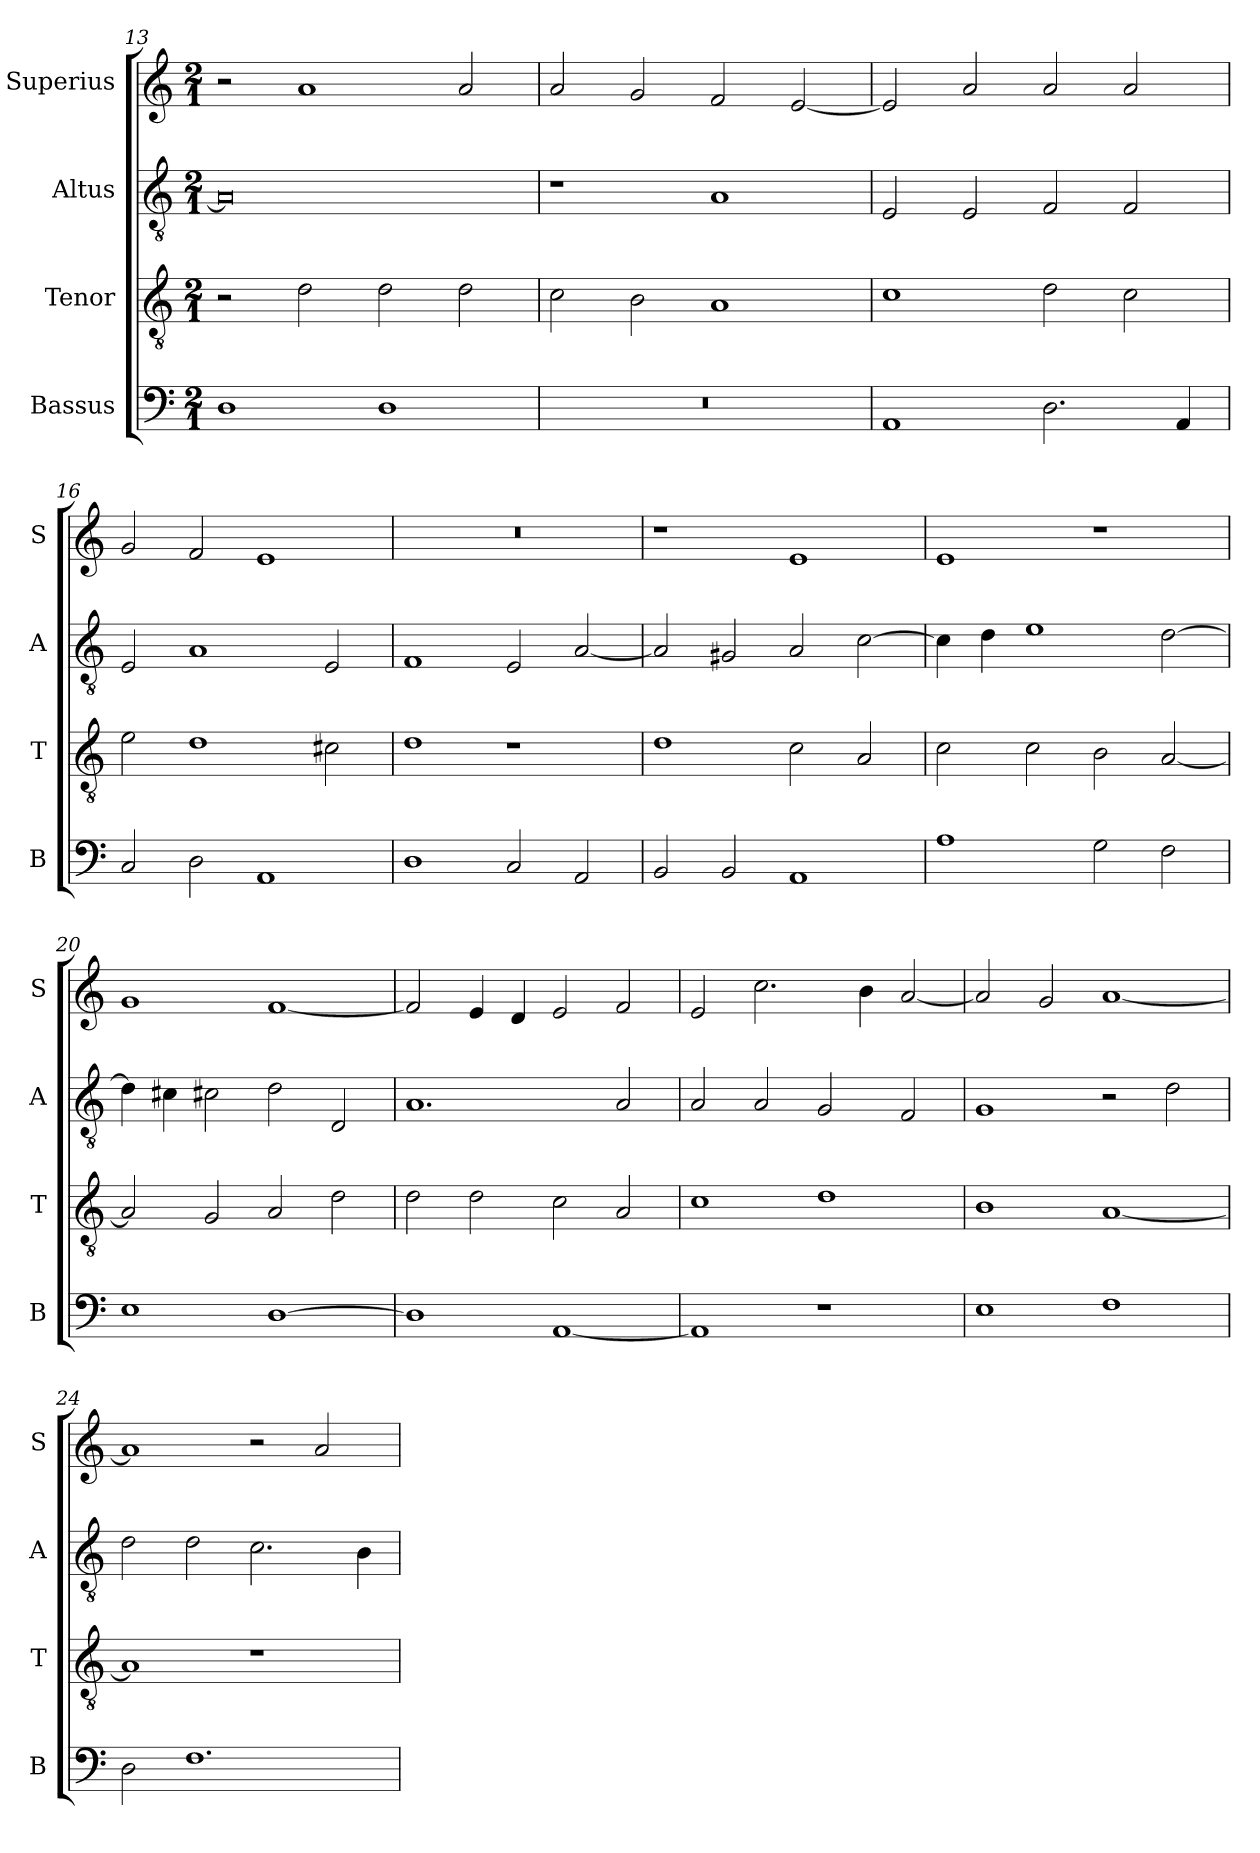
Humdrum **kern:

**kern	**kern	**kern	**kern
*part4	*part3	*part2	*part1
*staff4	*staff3	*staff2	*staff1
*I"Bassus	*I"Tenor	*I"Altus	*I"Superius
*I'B	*I'T	*I'A	*I'S
*clefF4	*clefGv2	*clefGv2	*clefG2
*k[]	*k[]	*k[]	*k[]
*M2/1	*M2/1	*M2/1	*M2/1
=13	=13	=13	=13
1D	2r	0A]	2r
.	2d\	.	1a
1D	2d\	.	.
.	2d\	.	2a/
=14	=14	=14	=14
0r	2c\	1r	2a/
.	2B\	.	2g/
.	1A	1A	2f/
.	.	.	[2e/
=15	=15	=15	=15
1AA	1c	2E/	2e/]
.	.	2E/	2a/
2.D\	2d\	2F/	2a/
.	2c\	2F/	2a/
4AA/	.	.	.
=16	=16	=16	=16
2C/	2e\	2E/	2g/
2D\	1d	1A	2f/
1AA	.	.	1e
.	2c#X\	2E/	.
=17	=17	=17	=17
1D	1d	1F	0r
2C/	1r	2E/	.
2AA/	.	[2A/	.
=18	=18	=18	=18
2BB/	1d	2A/]	1r
2BB/	.	2G#X/	.
1AA	2c\	2A/	1e
.	2A/	[2c\	.
=19	=19	=19	=19
1A	2c\	4c\]	1e
.	.	4d\	.
.	2c\	1e	.
2G\	2B\	.	1r
2F\	[2A/	[2d\	.
=20	=20	=20	=20
1E	2A/]	4d\]	1g
.	.	4c#X\	.
.	2G/	2c#X\	.
[1D	2A/	2d\	[1f
.	2d\	2D/	.
=21	=21	=21	=21
1D]	2d\	1.A	2f/]
.	2d\	.	4e/
.	.	.	4d/
[1AA	2c\	.	2e/
.	2A/	2A/	2f/
=22	=22	=22	=22
1AA]	1c	2A/	2e/
.	.	2A/	2.cc\
1r	1d	2G/	.
.	.	.	4b\
.	.	2F/	[2a/
=23	=23	=23	=23
1E	1B	1G	2a/]
.	.	.	2g/
1F	[1A	2r	[1a
.	.	2d\	.
=24	=24	=24	=24
2D\	1A]	2d\	1a]
1.F	.	2d\	.
.	1r	2.c\	2r
.	.	.	2a/
.	.	4B\	.
=	=	=	=
*-	*-	*-	*-
